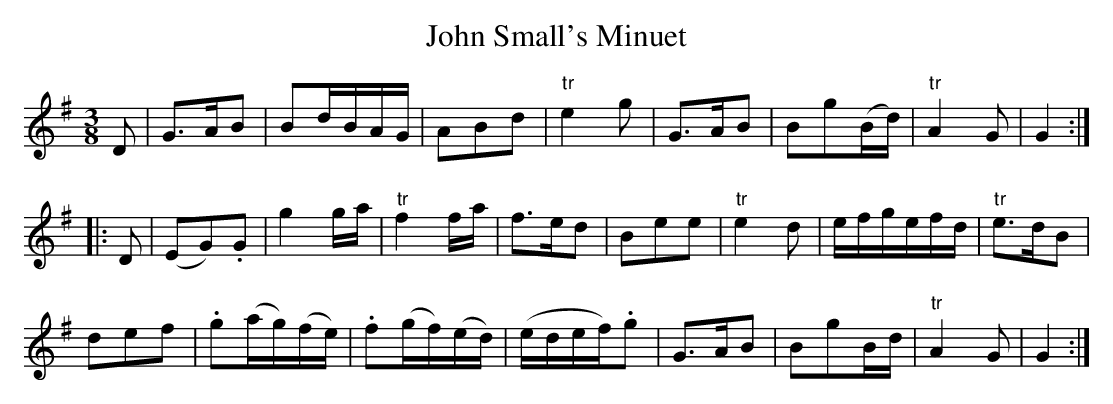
X:1
T:John Small's Minuet
M:3/8
K:G major
D2|\
G3AB2| B2dBAG| A2B2d2| "tr"e4 g2| G3AB2| B2g2(Bd)| "tr"A4 G2| G4::
D2|\
(E2G2).G2| g4 ga| "tr"f4 fa| f3ed2| \
B2e2e2| "tr"e4d2| efgefd| "tr"e3dB2|
d2e2f2| .g2(ag)(fe)| .f2(gf)(ed)| (edef).g2|\
G3AB2| B2g2Bd| "tr"A4 G2| G4:|
